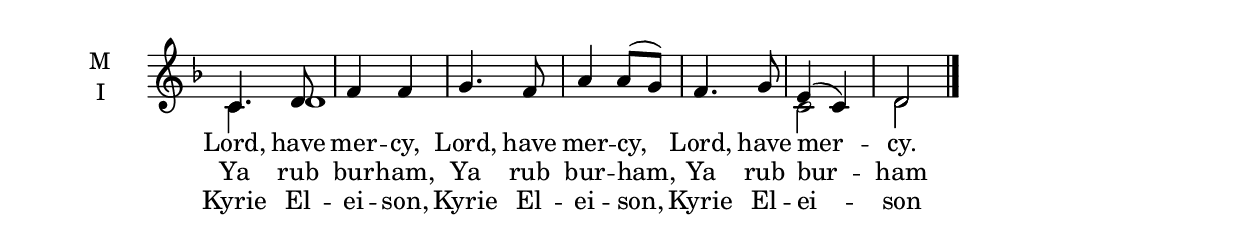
\version "2.18.2"

% Provide an easy way to group a bunch of text together on a breve
% http://lilypond.org/doc/v2.18/Documentation/notation/working-with-ancient-music_002d_002dscenarios-and-solutions
recite = \once \override LyricText.self-alignment-X = #-1

global = {
  \time 2/4 % Not used, Time_signature_engraver is removed from layout
  \key d \aeolian
}

English = \lyricmode {Lord, have  mer -- cy,  Lord, have mer -- cy,   Lord, have mer -- cy. }
Arabic  = \lyricmode {Ya    rub   bur -- ham, Ya    rub   bur -- ham, Ya    rub   bur -- ham }
Greek   = \lyricmode {Kyrie El -- ei --  son, Kyrie El -- ei --  son, Kyrie El -- ei --  son }

EnglishLyrics = \context Lyrics = MelodyAndIsonEnglish \lyricsto melody \English
ArabicLyrics  = \context Lyrics = MelodyAndIsonArabic \lyricsto melody \Arabic
GreekLyrics   = \context Lyrics = MelodyAndIsonGreek \lyricsto melody \Greek


melody = \relative c' {
  \global % Leave these here for key to display
  c4. d8 f4 f4 g4. f8 a4 a8( g) f4. g8 e4( c) d2 \bar "|."
}

ison = \relative c' {
  \global % Leave these here for key to display
  c4. d1  s8 s2 s2 c2 d2 \bar "|."
}

\score {
  \new ChoirStaff <<
    \new Staff \with {
      midiInstrument = "choir aahs"
      instrumentName = \markup \center-column { M I }
    } <<
      \new Voice = "melody" { \voiceOne \melody }
      \new Voice = "ison" { \voiceTwo \ison }
    >>
    \new Lyrics = melody \EnglishLyrics \ArabicLyrics \GreekLyrics

  >>
  \layout {
    \context {
      \Staff
      \remove "Time_signature_engraver"
    }
    \context {
      \Score
      \omit BarNumber
    }
  }
  \midi { \tempo 4 = 300
          \context {
            \Voice
            \remove "Dynamic_performer"
    }
  }
}
